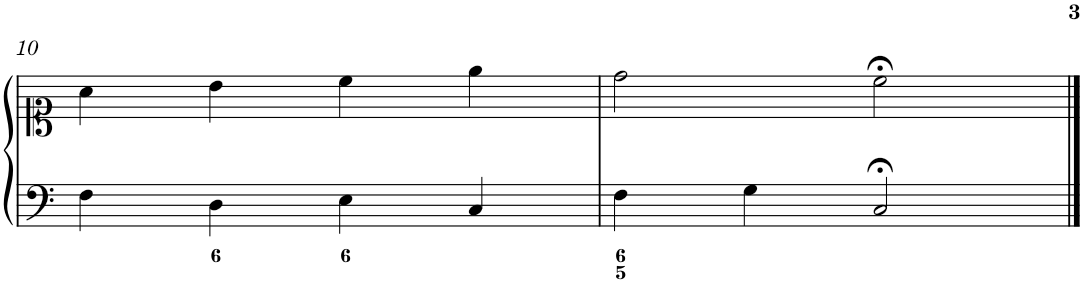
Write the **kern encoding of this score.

**kern	**kern
*part1	*part1
*staff2	*staff1
*I"Piano	*
*I'Pno.	*
!!LO:PB:g=z
*clefF4	*clefC1
*k[]	*k[]
*M4/4	*M4/4
*met(c)	*met(c)
=10	=10
4F\	4a\
4D\	4b\
4E\	4cc\
4C/	4ee\
=11	=11
4F\	2dd\
4G\	.
2C;</	2cc;<\
==	==
*-	*-
